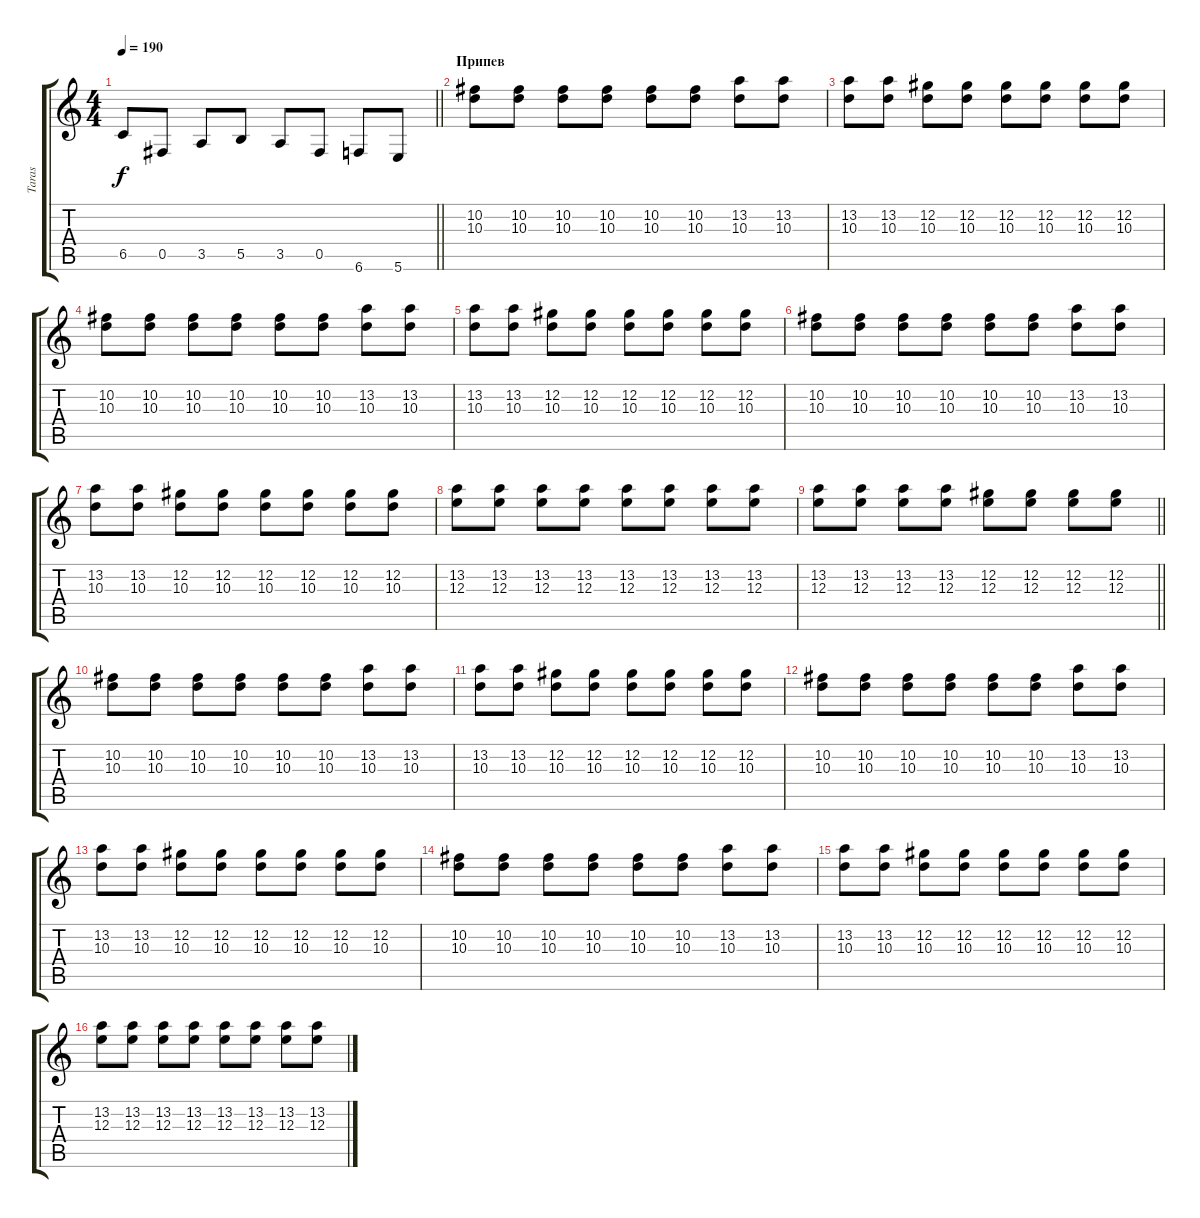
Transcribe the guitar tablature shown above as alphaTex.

\track ("Taras" "Taras") {instrument distortionguitar}
\staff {score tabs}
\tuning (Db4 Ab3 E3 B2 Gb2 B1) {hide}
\ts (4 4)
\tempo 190
\clef g2
\barLineRight lightlight
\ks c
6.5.8{dy f} 0.5.8 3.5.8 5.5.8 3.5.8 0.5.8 6.6.8 5.6.8 |
\section ("" "Припев")
(10.2 10.3).8 (10.2 10.3).8 (10.2 10.3).8 (10.2 10.3).8 (10.2 10.3).8 (10.2 10.3).8 (13.2 10.3).8 (13.2 10.3).8 |
(13.2 10.3).8 (13.2 10.3).8 (12.2 10.3).8 (12.2 10.3).8 (12.2 10.3).8 (12.2 10.3).8 (12.2 10.3).8 (12.2 10.3).8 |
(10.2 10.3).8 (10.2 10.3).8 (10.2 10.3).8 (10.2 10.3).8 (10.2 10.3).8 (10.2 10.3).8 (13.2 10.3).8 (13.2 10.3).8 |
(13.2 10.3).8 (13.2 10.3).8 (12.2 10.3).8 (12.2 10.3).8 (12.2 10.3).8 (12.2 10.3).8 (12.2 10.3).8 (12.2 10.3).8 |
(10.2 10.3).8 (10.2 10.3).8 (10.2 10.3).8 (10.2 10.3).8 (10.2 10.3).8 (10.2 10.3).8 (13.2 10.3).8 (13.2 10.3).8 |
(13.2 10.3).8 (13.2 10.3).8 (12.2 10.3).8 (12.2 10.3).8 (12.2 10.3).8 (12.2 10.3).8 (12.2 10.3).8 (12.2 10.3).8 |
(13.2 12.3).8 (13.2 12.3).8 (13.2 12.3).8 (13.2 12.3).8 (13.2 12.3).8 (13.2 12.3).8 (13.2 12.3).8 (13.2 12.3).8 |
\barLineRight lightlight
(13.2 12.3).8 (13.2 12.3).8 (13.2 12.3).8 (13.2 12.3).8 (12.2 12.3).8 (12.2 12.3).8 (12.2 12.3).8 (12.2 12.3).8 |
(10.2 10.3).8 (10.2 10.3).8 (10.2 10.3).8 (10.2 10.3).8 (10.2 10.3).8 (10.2 10.3).8 (13.2 10.3).8 (13.2 10.3).8 |
(13.2 10.3).8 (13.2 10.3).8 (12.2 10.3).8 (12.2 10.3).8 (12.2 10.3).8 (12.2 10.3).8 (12.2 10.3).8 (12.2 10.3).8 |
(10.2 10.3).8 (10.2 10.3).8 (10.2 10.3).8 (10.2 10.3).8 (10.2 10.3).8 (10.2 10.3).8 (13.2 10.3).8 (13.2 10.3).8 |
(13.2 10.3).8 (13.2 10.3).8 (12.2 10.3).8 (12.2 10.3).8 (12.2 10.3).8 (12.2 10.3).8 (12.2 10.3).8 (12.2 10.3).8 |
(10.2 10.3).8 (10.2 10.3).8 (10.2 10.3).8 (10.2 10.3).8 (10.2 10.3).8 (10.2 10.3).8 (13.2 10.3).8 (13.2 10.3).8 |
(13.2 10.3).8 (13.2 10.3).8 (12.2 10.3).8 (12.2 10.3).8 (12.2 10.3).8 (12.2 10.3).8 (12.2 10.3).8 (12.2 10.3).8 |
(13.2 12.3).8 (13.2 12.3).8 (13.2 12.3).8 (13.2 12.3).8 (13.2 12.3).8 (13.2 12.3).8 (13.2 12.3).8 (13.2 12.3).8
